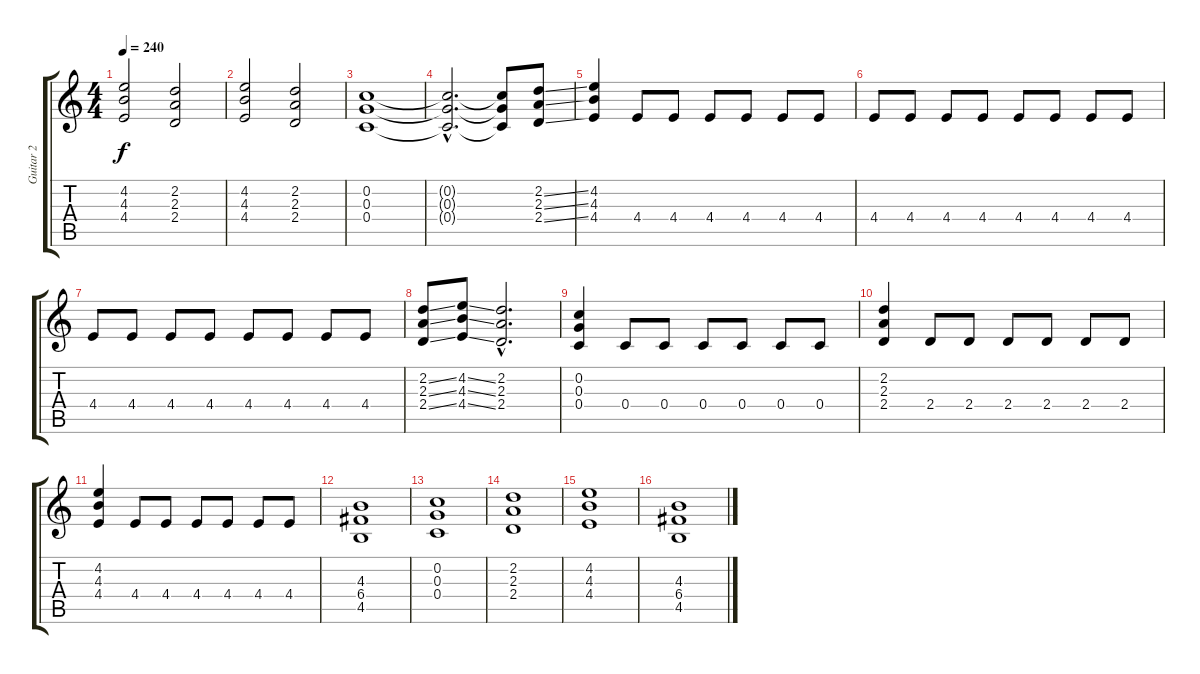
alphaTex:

\track ("Guitar 2" "Guitar 2") {instrument distortionguitar}
\staff {score tabs}
\tuning (Eb4 C4 G3 C3 G2 C2) {hide}
\ts (4 4)
\tempo 240
\clef g2
\ks c
(4.2 4.3 4.4).2{dy f} (2.2 2.3 2.4).2 |
(4.2 4.3 4.4).2 (2.2 2.3 2.4).2 |
(0.2 0.3 0.4).1 |
(0.2{hac t} 0.3{hac t} 0.4{hac t}).2{d} (0.2{t} 0.3{t} 0.4{t}).8 (2.2{ss} 2.3{ss} 2.4{ss}).8 |
(4.2 4.3 4.4).4 4.4.8 4.4.8 4.4.8 4.4.8 4.4.8 4.4.8 |
4.4.8 4.4.8 4.4.8 4.4.8 4.4.8 4.4.8 4.4.8 4.4.8 |
4.4.8 4.4.8 4.4.8 4.4.8 4.4.8 4.4.8 4.4.8 4.4.8 |
(2.2{ss} 2.3{ss} 2.4{ss}).8 (4.2{ss} 4.3{ss} 4.4{ss}).8 (2.2{hac} 2.3{hac} 2.4{hac}).2{d} |
(0.2 0.3 0.4).4 0.4.8 0.4.8 0.4.8 0.4.8 0.4.8 0.4.8 |
(2.2 2.3 2.4).4 2.4.8 2.4.8 2.4.8 2.4.8 2.4.8 2.4.8 |
(4.2 4.3 4.4).4 4.4.8 4.4.8 4.4.8 4.4.8 4.4.8 4.4.8 |
(4.3 6.4 4.5).1 |
(0.2 0.3 0.4).1 |
(2.2 2.3 2.4).1 |
(4.2 4.3 4.4).1 |
(4.3 6.4 4.5).1
